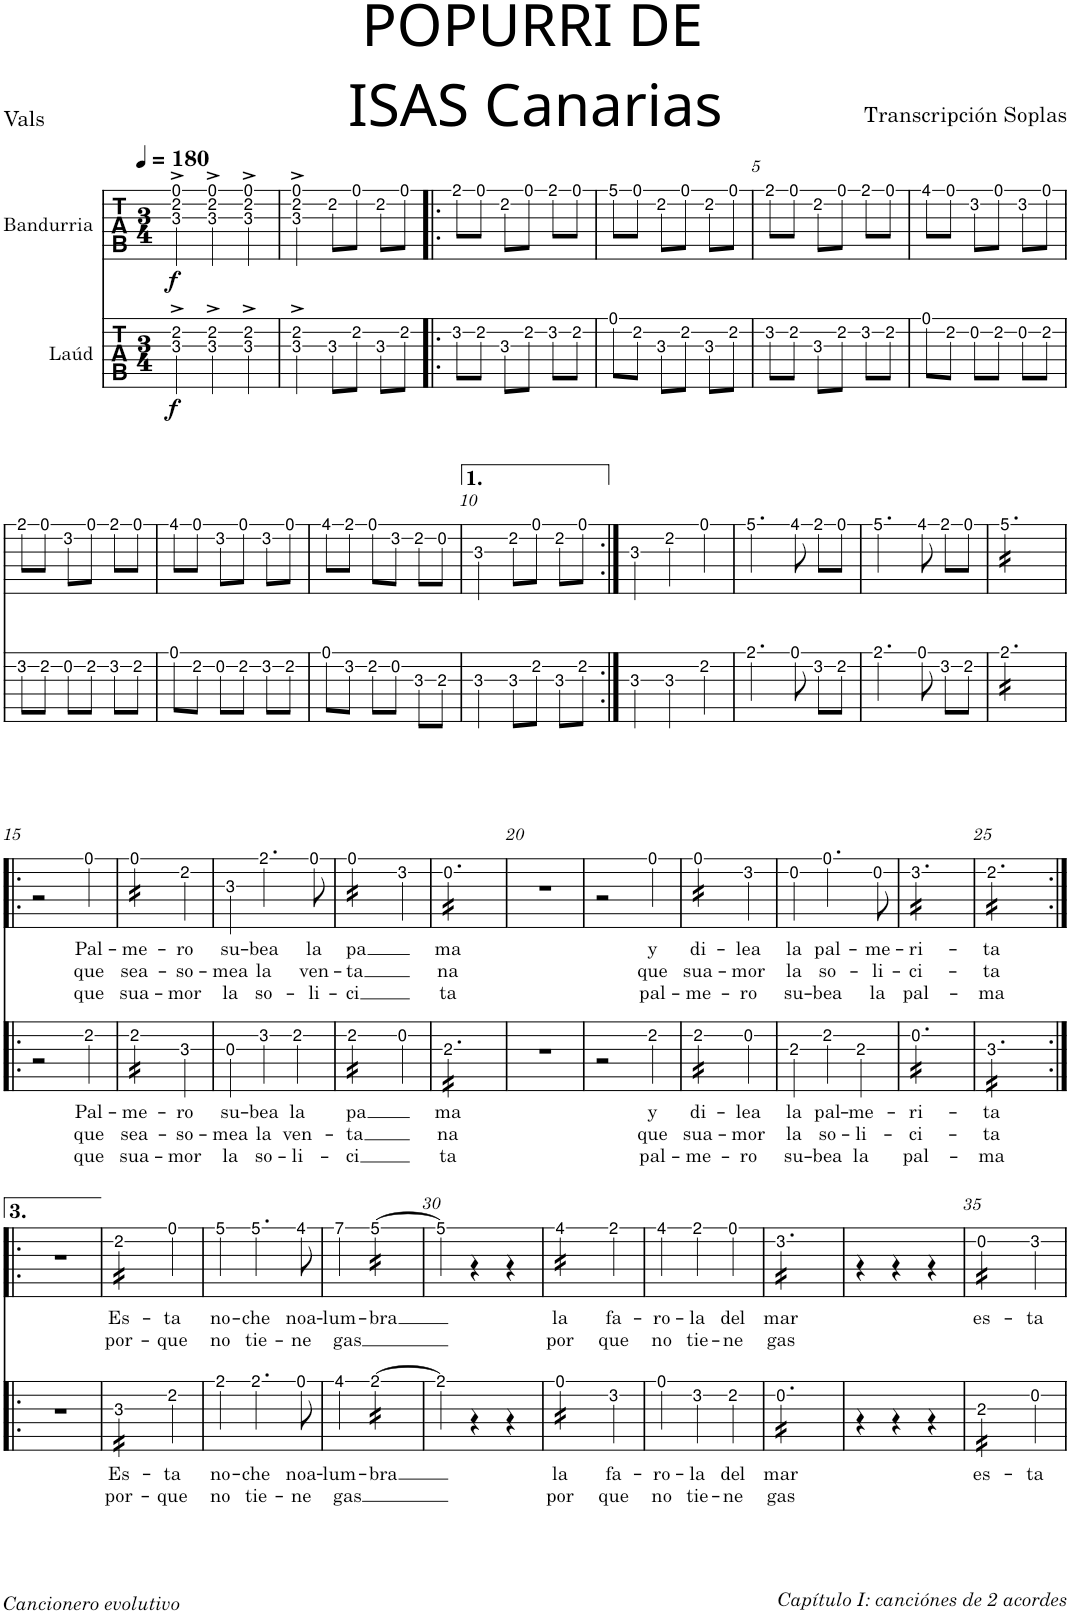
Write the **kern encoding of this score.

**kern	**text	**text	**text	**dynam	**kern	**text	**text	**text	**dynam
*part2	*part2	*part2	*part2	*part2	*part1	*part1	*part1	*part1	*part1
*staff2	*staff2	*staff2	*staff2	*staff2	*staff1	*staff1	*staff1	*staff1	*staff1
*I"Laúd	*	*	*	*	*I"Bandurria	*	*	*	*
*stria6	*	*	*	*	*stria6	*	*	*	*
*	*	*	*	*	*	*	*	*	*
*k[]	*	*	*	*	*k[]	*	*	*	*
*M3/4	*	*	*	*	*M3/4	*	*	*	*
*MM180	*	*	*	*	*MM180	*	*	*	*
=1	=1	=1	=1	=1	=1	=1	=1	=1	=1
!	!	!	!	!LO:DY:b	!	!	!	!	!LO:DY:b
4d\^ 4f#X\^	.	.	.	f	4dd\^ 4ff#X\^ 4aa\^	.	.	.	f
4d\^ 4f#\^	.	.	.	.	4dd\^ 4ff#\^ 4aa\^	.	.	.	.
4d\^ 4f#\^	.	.	.	.	4dd\^ 4ff#\^ 4aa\^	.	.	.	.
=2	=2	=2	=2	=2	=2	=2	=2	=2	=2
4d\^ 4f#X\^	.	.	.	.	4dd\^ 4ff#X\^ 4aa\^	.	.	.	.
8d\L	.	.	.	.	8ff#\L	.	.	.	.
8f#\J	.	.	.	.	8aa\J	.	.	.	.
8d\L	.	.	.	.	8ff#\L	.	.	.	.
8f#\J	.	.	.	.	8aa\J	.	.	.	.
=3!|:	=3!|:	=3!|:	=3!|:	=3!|:	=3!|:	=3!|:	=3!|:	=3!|:	=3!|:
8g\L	.	.	.	.	8bb\L	.	.	.	.
8f#X\J	.	.	.	.	8aa\J	.	.	.	.
8d\L	.	.	.	.	8ff#X\L	.	.	.	.
8f#\J	.	.	.	.	8aa\J	.	.	.	.
8g\L	.	.	.	.	8bb\L	.	.	.	.
8f#\J	.	.	.	.	8aa\J	.	.	.	.
=4	=4	=4	=4	=4	=4	=4	=4	=4	=4
8a\L	.	.	.	.	8ddd\L	.	.	.	.
8f#X\J	.	.	.	.	8aa\J	.	.	.	.
8d\L	.	.	.	.	8ff#X\L	.	.	.	.
8f#\J	.	.	.	.	8aa\J	.	.	.	.
8d\L	.	.	.	.	8ff#\L	.	.	.	.
8f#\J	.	.	.	.	8aa\J	.	.	.	.
=5	=5	=5	=5	=5	=5	=5	=5	=5	=5
8g\L	.	.	.	.	8bb\L	.	.	.	.
8f#X\J	.	.	.	.	8aa\J	.	.	.	.
8d\L	.	.	.	.	8ff#X\L	.	.	.	.
8f#\J	.	.	.	.	8aa\J	.	.	.	.
8g\L	.	.	.	.	8bb\L	.	.	.	.
8f#\J	.	.	.	.	8aa\J	.	.	.	.
=6	=6	=6	=6	=6	=6	=6	=6	=6	=6
8a\L	.	.	.	.	8ccc#X\L	.	.	.	.
8f#X\J	.	.	.	.	8aa\J	.	.	.	.
8e\L	.	.	.	.	8gg\L	.	.	.	.
8f#\J	.	.	.	.	8aa\J	.	.	.	.
8e\L	.	.	.	.	8gg\L	.	.	.	.
8f#\J	.	.	.	.	8aa\J	.	.	.	.
!!LO:LB:g=z
=7	=7	=7	=7	=7	=7	=7	=7	=7	=7
8g\L	.	.	.	.	8bb\L	.	.	.	.
8f#X\J	.	.	.	.	8aa\J	.	.	.	.
8e\L	.	.	.	.	8gg\L	.	.	.	.
8f#\J	.	.	.	.	8aa\J	.	.	.	.
8g\L	.	.	.	.	8bb\L	.	.	.	.
8f#\J	.	.	.	.	8aa\J	.	.	.	.
=8	=8	=8	=8	=8	=8	=8	=8	=8	=8
8a\L	.	.	.	.	8ccc#X\L	.	.	.	.
8f#X\J	.	.	.	.	8aa\J	.	.	.	.
8e\L	.	.	.	.	8gg\L	.	.	.	.
8f#\J	.	.	.	.	8aa\J	.	.	.	.
8g\L	.	.	.	.	8gg\L	.	.	.	.
8f#\J	.	.	.	.	8aa\J	.	.	.	.
=9	=9	=9	=9	=9	=9	=9	=9	=9	=9
8a\L	.	.	.	.	8ccc#X\L	.	.	.	.
8g\J	.	.	.	.	8bb\J	.	.	.	.
8f#X\L	.	.	.	.	8aa\L	.	.	.	.
8e\J	.	.	.	.	8gg\J	.	.	.	.
8d\L	.	.	.	.	8ff#X\L	.	.	.	.
8c#X\J	.	.	.	.	8ee\J	.	.	.	.
=10	=10	=10	=10	=10	=10	=10	=10	=10	=10
4d\	.	.	.	.	4dd\	.	.	.	.
8d\L	.	.	.	.	8ff#X\L	.	.	.	.
8f#X\J	.	.	.	.	8aa\J	.	.	.	.
8d\L	.	.	.	.	8ff#\L	.	.	.	.
8f#\J	.	.	.	.	8aa\J	.	.	.	.
=11:|!	=11:|!	=11:|!	=11:|!	=11:|!	=11:|!	=11:|!	=11:|!	=11:|!	=11:|!
4d\	.	.	.	.	4dd\	.	.	.	.
4d\	.	.	.	.	4ff#X\	.	.	.	.
4f#X\	.	.	.	.	4aa\	.	.	.	.
=12	=12	=12	=12	=12	=12	=12	=12	=12	=12
4.b\	.	.	.	.	4.ddd\	.	.	.	.
8a\	.	.	.	.	8ccc#X\	.	.	.	.
8g\L	.	.	.	.	8bb\L	.	.	.	.
8f#X\J	.	.	.	.	8aa\J	.	.	.	.
=13	=13	=13	=13	=13	=13	=13	=13	=13	=13
4.b\	.	.	.	.	4.ddd\	.	.	.	.
8a\	.	.	.	.	8ccc#X\	.	.	.	.
8g\L	.	.	.	.	8bb\L	.	.	.	.
8f#X\J	.	.	.	.	8aa\J	.	.	.	.
=14	=14	=14	=14	=14	=14	=14	=14	=14	=14
2.b\	.	.	.	.	2.ddd\	.	.	.	.
!!LO:LB:g=z
=15!|:	=15!|:	=15!|:	=15!|:	=15!|:	=15!|:	=15!|:	=15!|:	=15!|:	=15!|:
2r	.	.	.	.	2r	.	.	.	.
!	!LO:LY:b	!LO:LY:b	!LO:LY:b	!	!	!LO:LY:b	!LO:LY:b	!LO:LY:b	!
4f#X\	Pal-	que	que	.	4aa\	Pal-	que	que	.
=16	=16	=16	=16	=16	=16	=16	=16	=16	=16
!	!LO:LY:b	!LO:LY:b	!LO:LY:b	!	!	!LO:LY:b	!LO:LY:b	!LO:LY:b	!
2f#X\	-me-	sea-	sua-	.	2aa\	-me-	sea-	sua-	.
!	!LO:LY:b	!LO:LY:b	!LO:LY:b	!	!	!LO:LY:b	!LO:LY:b	!LO:LY:b	!
4d\	-ro	-so-	-mor	.	4ff#X\	-ro	-so-	-mor	.
=17	=17	=17	=17	=17	=17	=17	=17	=17	=17
!	!LO:LY:b	!LO:LY:b	!LO:LY:b	!	!	!LO:LY:b	!LO:LY:b	!LO:LY:b	!
4B\	su-	-mea	la	.	4dd\	su-	-mea	la	.
!	!LO:LY:b	!LO:LY:b	!LO:LY:b	!	!	!LO:LY:b	!LO:LY:b	!LO:LY:b	!
4g\	-bea	la	so-	.	4.bb\	-bea	la	so-	.
!	!LO:LY:b	!LO:LY:b	!LO:LY:b	!	!	!	!	!	!
4f#X\	la	ven-	-li-	.	.	.	.	.	.
!	!	!	!	!	!	!LO:LY:b	!LO:LY:b	!LO:LY:b	!
.	.	.	.	.	8aa\	la	ven-	-li-	.
=18	=18	=18	=18	=18	=18	=18	=18	=18	=18
!	!LO:LY:b	!LO:LY:b	!LO:LY:b	!	!	!LO:LY:b	!LO:LY:b	!LO:LY:b	!
2f#X\	pa	-ta	-ci	.	2aa\	pa	-ta	-ci	.
4e\	.	.	.	.	4gg\	.	.	.	.
=19	=19	=19	=19	=19	=19	=19	=19	=19	=19
!	!LO:LY:b	!LO:LY:b	!LO:LY:b	!	!	!LO:LY:b	!LO:LY:b	!LO:LY:b	!
2.c#X\	ma	na	ta	.	2.ee\	ma	na	ta	.
=20	=20	=20	=20	=20	=20	=20	=20	=20	=20
2.r	.	.	.	.	2.r	.	.	.	.
=21	=21	=21	=21	=21	=21	=21	=21	=21	=21
2r	.	.	.	.	2r	.	.	.	.
!	!LO:LY:b	!LO:LY:b	!LO:LY:b	!	!	!LO:LY:b	!LO:LY:b	!LO:LY:b	!
4f#X\	y	que	pal-	.	4aa\	y	que	pal-	.
=22	=22	=22	=22	=22	=22	=22	=22	=22	=22
!	!LO:LY:b	!LO:LY:b	!LO:LY:b	!	!	!LO:LY:b	!LO:LY:b	!LO:LY:b	!
2f#X\	di-	sua-	-me-	.	2aa\	di-	sua-	-me-	.
!	!LO:LY:b	!LO:LY:b	!LO:LY:b	!	!	!LO:LY:b	!LO:LY:b	!LO:LY:b	!
4e\	-lea	-mor	-ro	.	4gg\	-lea	-mor	-ro	.
=23	=23	=23	=23	=23	=23	=23	=23	=23	=23
!	!LO:LY:b	!LO:LY:b	!LO:LY:b	!	!	!LO:LY:b	!LO:LY:b	!LO:LY:b	!
4c#X\	la	la	su-	.	4ee\	la	la	su-	.
!	!LO:LY:b	!LO:LY:b	!LO:LY:b	!	!	!LO:LY:b	!LO:LY:b	!LO:LY:b	!
4f#X\	pal-	so-	-bea	.	4.aa\	pal-	so-	-bea	.
!	!LO:LY:b	!LO:LY:b	!LO:LY:b	!	!	!	!	!	!
4c#\	-me-	-li-	la	.	.	.	.	.	.
!	!	!	!	!	!	!LO:LY:b	!LO:LY:b	!LO:LY:b	!
.	.	.	.	.	8ee\	-me-	-li-	la	.
=24	=24	=24	=24	=24	=24	=24	=24	=24	=24
!	!LO:LY:b	!LO:LY:b	!LO:LY:b	!	!	!LO:LY:b	!LO:LY:b	!LO:LY:b	!
2.e\	-ri-	-ci-	pal-	.	2.gg\	-ri-	-ci-	pal-	.
=25	=25	=25	=25	=25	=25	=25	=25	=25	=25
!	!LO:LY:b	!LO:LY:b	!LO:LY:b	!	!	!LO:LY:b	!LO:LY:b	!LO:LY:b	!
2.d\	-ta	-ta	-ma	.	2.ff#X\	-ta	-ta	-ma	.
!!LO:LB:g=z
=26:|!|:	=26:|!|:	=26:|!|:	=26:|!|:	=26:|!|:	=26:|!|:	=26:|!|:	=26:|!|:	=26:|!|:	=26:|!|:
2.r	.	.	.	.	2.r	.	.	.	.
=27	=27	=27	=27	=27	=27	=27	=27	=27	=27
!	!LO:LY:b	!LO:LY:b	!	!	!	!LO:LY:b	!LO:LY:b	!	!
2d\	Es-	por-	.	.	2ff#X\	Es-	por-	.	.
!	!LO:LY:b	!LO:LY:b	!	!	!	!LO:LY:b	!LO:LY:b	!	!
4f#X\	-ta	-que	.	.	4aa\	-ta	-que	.	.
=28	=28	=28	=28	=28	=28	=28	=28	=28	=28
!	!LO:LY:b	!LO:LY:b	!	!	!	!LO:LY:b	!LO:LY:b	!	!
4b\	no-	no	.	.	4ddd\	no-	no	.	.
!	!LO:LY:b	!LO:LY:b	!	!	!	!LO:LY:b	!LO:LY:b	!	!
4.b\	-che	tie-	.	.	4.ddd\	-che	tie-	.	.
!	!LO:LY:b	!LO:LY:b	!	!	!	!LO:LY:b	!LO:LY:b	!	!
8a\	noa-	-ne	.	.	8ccc#X\	noa-	-ne	.	.
=29	=29	=29	=29	=29	=29	=29	=29	=29	=29
!	!LO:LY:b	!LO:LY:b	!	!	!	!LO:LY:b	!LO:LY:b	!	!
4cc#X\	-lum-	gas	.	.	4eee\	-lum-	gas	.	.
!	!LO:LY:b	!	!	!	!	!LO:LY:b	!	!	!
[2b\	-bra	.	.	.	[2ddd\	-bra	.	.	.
=30	=30	=30	=30	=30	=30	=30	=30	=30	=30
4b\]	.	.	.	.	4ddd\]	.	.	.	.
4r	.	.	.	.	4r	.	.	.	.
4r	.	.	.	.	4r	.	.	.	.
=31	=31	=31	=31	=31	=31	=31	=31	=31	=31
!	!LO:LY:b	!LO:LY:b	!	!	!	!LO:LY:b	!LO:LY:b	!	!
2a\	la	por	.	.	2ccc#X\	la	por	.	.
!	!LO:LY:b	!LO:LY:b	!	!	!	!LO:LY:b	!LO:LY:b	!	!
4g\	fa-	que	.	.	4bb\	fa-	que	.	.
=32	=32	=32	=32	=32	=32	=32	=32	=32	=32
!	!LO:LY:b	!LO:LY:b	!	!	!	!LO:LY:b	!LO:LY:b	!	!
4a\	-ro-	no	.	.	4ccc#X\	-ro-	no	.	.
!	!LO:LY:b	!LO:LY:b	!	!	!	!LO:LY:b	!LO:LY:b	!	!
4g\	-la	tie-	.	.	4bb\	-la	tie-	.	.
!	!LO:LY:b	!LO:LY:b	!	!	!	!LO:LY:b	!LO:LY:b	!	!
4f#X\	del	-ne	.	.	4aa\	del	-ne	.	.
=33	=33	=33	=33	=33	=33	=33	=33	=33	=33
!	!LO:LY:b	!LO:LY:b	!	!	!	!LO:LY:b	!LO:LY:b	!	!
2.e\	mar	gas	.	.	2.gg\	mar	gas	.	.
=34	=34	=34	=34	=34	=34	=34	=34	=34	=34
4r	.	.	.	.	4r	.	.	.	.
4r	.	.	.	.	4r	.	.	.	.
4r	.	.	.	.	4r	.	.	.	.
=35	=35	=35	=35	=35	=35	=35	=35	=35	=35
!	!LO:LY:b	!	!	!	!	!LO:LY:b	!	!	!
2c#X\	es-	.	.	.	2ee\	es-	.	.	.
!	!LO:LY:b	!	!	!	!	!LO:LY:b	!	!	!
4e\	-ta	.	.	.	4gg\	-ta	.	.	.
=	=	=	=	=	=	=	=	=	=
*-	*-	*-	*-	*-	*-	*-	*-	*-	*-
